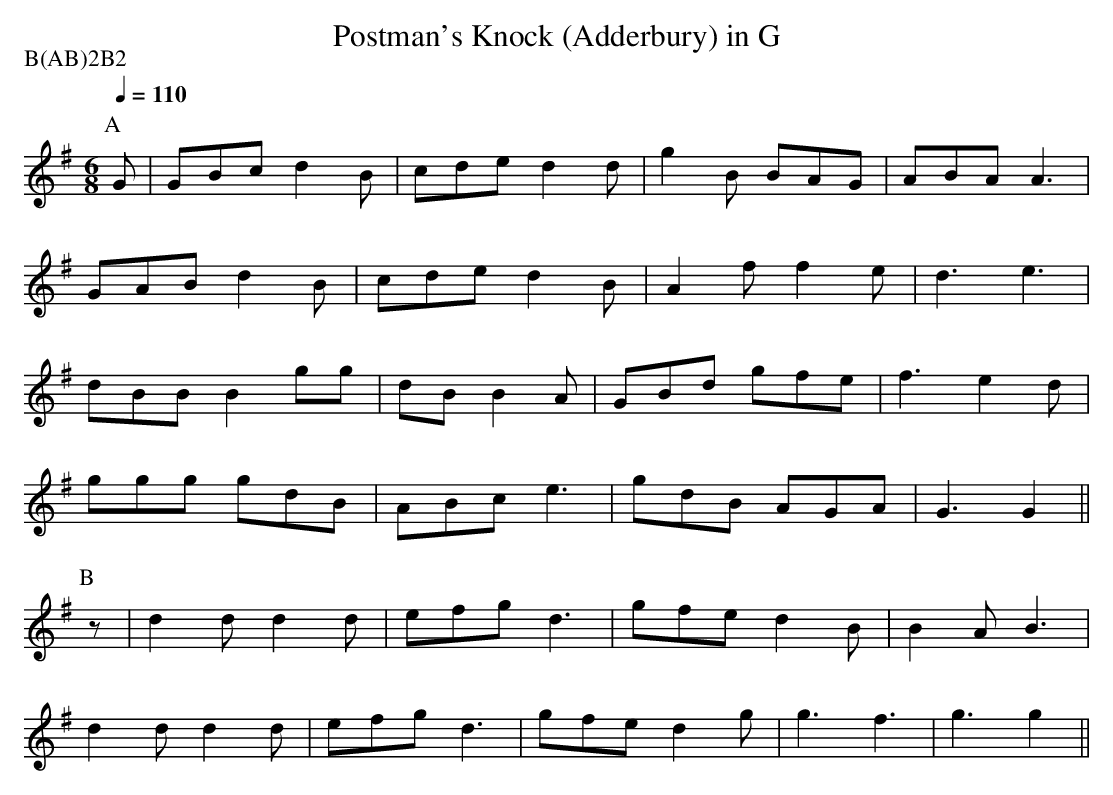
X:1
T:Postman's Knock (Adderbury) in G
L:1/8
M:6/8
P:B(AB)2B2
Q:1/4=110
K:Gmaj
P:A
G|GBc d2B|cde d2d|g2B BAG |ABA A3 |
GAB d2B|cde d2B|A2 f f2 e |  d3 e3 |
dBB B2gg|dB B2A|GBd gfe |f3 e2d |
ggg gdB|ABc e3|gdB AGA|G3 G2 ||
P:B
z|d2d d2d|efg d3 |gfe d2B |B2A B3 |
d2d d2d|efg d3 |gfe d2g |g3 f3 |g3 g2||
